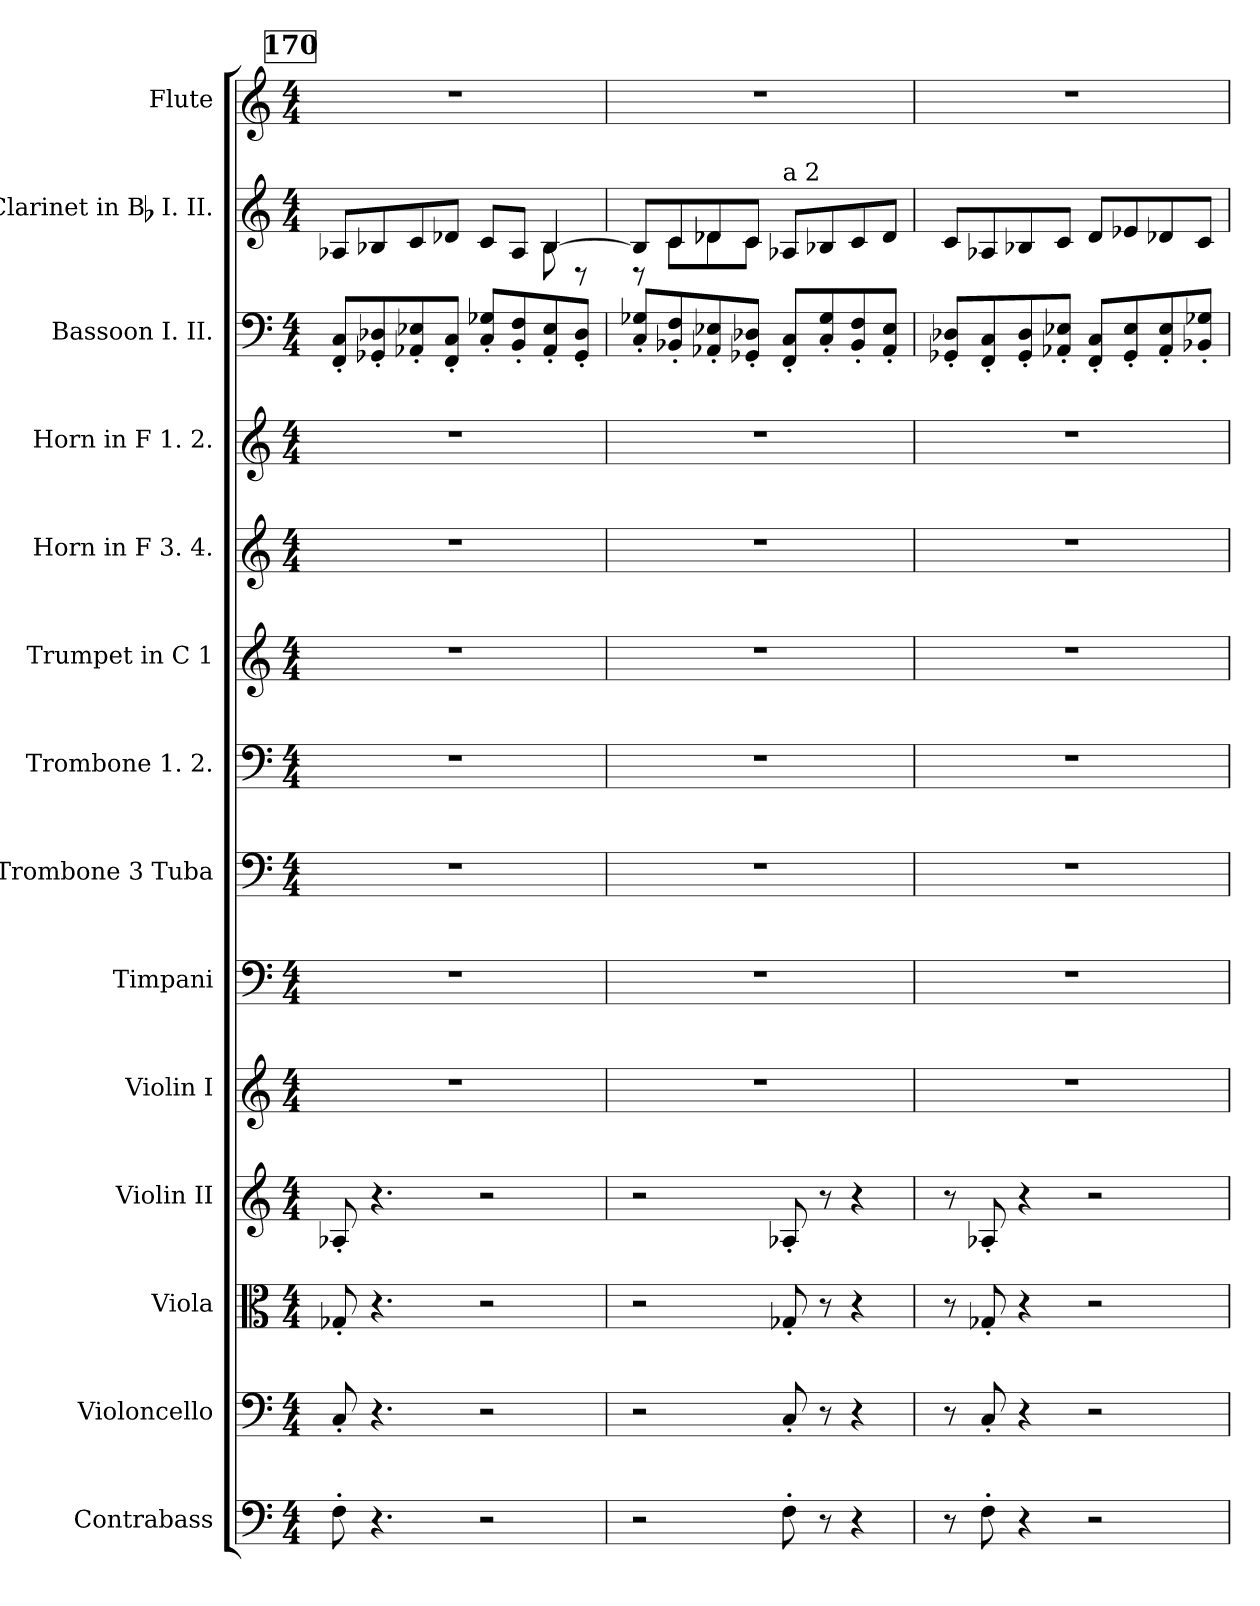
**kern	**kern	**kern	**kern	**kern	**kern	**kern	**kern	**kern	**kern	**kern	**kern	**kern	**kern
*part14	*part13	*part12	*part11	*part10	*part9	*part8	*part7	*part6	*part5	*part4	*part3	*part2	*part1
*staff14	*staff13	*staff12	*staff11	*staff10	*staff9	*staff8	*staff7	*staff6	*staff5	*staff4	*staff3	*staff2	*staff1
*I"Contrabass	*I"Violoncello	*I"Viola	*I"Violin II	*I"Violin I	*I"Timpani	*I"Trombone 3 Tuba	*I"Trombone 1. 2.	*I"Trumpet in C 1	*I"Horn in F 3. 4.	*I"Horn in F 1. 2.	*I"Bassoon I. II.	*I"Clarinet in Bb I. II.	*I"Flute
*I'Cb.	*I'Vc.	*I'Vla.	*I'Vln. II	*I'Vln. I	*I'Timp.	*	*	*	*	*	*I'Bsn.	*I'Cl.	*I'Fl.
*clefF4	*clefF4	*clefC3	*clefG2	*clefG2	*clefF4	*clefF4	*clefF4	*clefG2	*clefG2	*clefG2	*clefF4	*clefG2	*clefG2
*ITrd7c12	*	*	*	*	*	*	*	*	*	*	*	*	*
*k[]	*k[]	*k[]	*k[]	*k[]	*k[]	*k[]	*k[]	*k[]	*k[]	*k[]	*k[]	*k[]	*k[]
*M4/4	*M4/4	*M4/4	*M4/4	*M4/4	*M4/4	*M4/4	*M4/4	*M4/4	*M4/4	*M4/4	*M4/4	*M4/4	*M4/4
!!LO:REH:place=s1:t=170
=4	=4	=4	=4	=4	=4	=4	=4	=4	=4	=4	=4	=4	=4
*	*	*	*	*	*	*	*	*	*	*	*	*^	*
8FF'	8C'	8G-X'	8A-X'	1r	1r	1r	1r	1r	1r	1r	8FF' 8C'L	8A-XL	2ryy	1r
4.r	4.r	4.r	4.r	.	.	.	.	.	.	.	8GG-X' 8D-X'	8B-X	.	.
.	.	.	.	.	.	.	.	.	.	.	8AA-X' 8E-X'	8c	.	.
.	.	.	.	.	.	.	.	.	.	.	8FF' 8C'J	8d-XJ	.	.
2r	2r	2r	2r	.	.	.	.	.	.	.	8C' 8G-X'L	8cL	4ryy	.
.	.	.	.	.	.	.	.	.	.	.	8BB' 8F'	8A-J	.	.
.	.	.	.	.	.	.	.	.	.	.	8AA-' 8E-'	[4B-	8B-	.
.	.	.	.	.	.	.	.	.	.	.	8GG-' 8D-'J	.	8r	.
=5	=5	=5	=5	=5	=5	=5	=5	=5	=5	=5	=5	=5	=5	=5
2r	2r	2r	2r	1r	1r	1r	1r	1r	1r	1r	8C' 8G-X'L	8B-L]	8r	1r
.	.	.	.	.	.	.	.	.	.	.	8BB-X' 8F'	8c	8cL	.
.	.	.	.	.	.	.	.	.	.	.	8AA-X' 8E-X'	8d-X	8d-X	.
.	.	.	.	.	.	.	.	.	.	.	8GG-X' 8D-X'J	8cJ	8cJ	.
!	!	!	!	!	!	!	!	!	!	!	!	!LO:TX:a:t=a 2	!	!
8FF'	8C'	8G-X'	8A-X'	.	.	.	.	.	.	.	8FF' 8C'L	8A-XL	2ryy	.
8r	8r	8r	8r	.	.	.	.	.	.	.	8C' 8G-'	8B-X	.	.
4r	4r	4r	4r	.	.	.	.	.	.	.	8BB-' 8F'	8c	.	.
.	.	.	.	.	.	.	.	.	.	.	8AA-' 8E-'J	8d-J	.	.
*	*	*	*	*	*	*	*	*	*	*	*	*v	*v	*
=6	=6	=6	=6	=6	=6	=6	=6	=6	=6	=6	=6	=6	=6
8r	8r	8r	8r	1r	1r	1r	1r	1r	1r	1r	8GG-X' 8D-X'L	8cL	1r
8FF'	8C'	8G-X'	8A-X'	.	.	.	.	.	.	.	8FF' 8C'	8A-X	.
4r	4r	4r	4r	.	.	.	.	.	.	.	8GG-' 8D-'	8B-X	.
.	.	.	.	.	.	.	.	.	.	.	8AA-X' 8E-X'J	8cJ	.
2r	2r	2r	2r	.	.	.	.	.	.	.	8FF' 8C'L	8dL	.
.	.	.	.	.	.	.	.	.	.	.	8GG-' 8E-'	8e-X	.
.	.	.	.	.	.	.	.	.	.	.	8AA-' 8E-'	8d-X	.
.	.	.	.	.	.	.	.	.	.	.	8BB-X' 8G-X'J	8cJ	.
=	=	=	=	=	=	=	=	=	=	=	=	=	=
*-	*-	*-	*-	*-	*-	*-	*-	*-	*-	*-	*-	*-	*-
